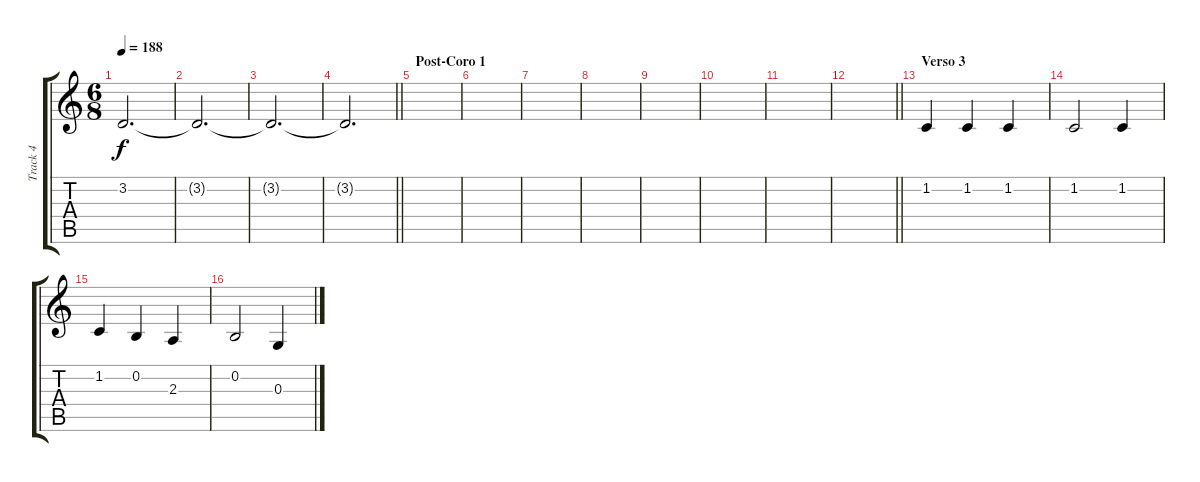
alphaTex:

\track ("Track 4" "Track 4") {instrument bassoon}
\staff {score tabs}
\tuning (E4 B3 G3 D3 A2 E2) {hide}
\ts (6 8)
\tempo 188
\clef g2
\ks c
3.2.2{d dy f} |
3.2{t}.2{d} |
3.2{t}.2{d} |
\barLineRight lightlight
3.2{t}.2{d} |
\section ("" "Post-Coro 1")
|
|
|
|
|
|
|
\barLineRight lightlight
|
\section ("" "Verso 3")
1.2.4 1.2.4 1.2.4 |
1.2.2 1.2.4 |
1.2.4 0.2.4 2.3.4 |
0.2.2 0.3.4
